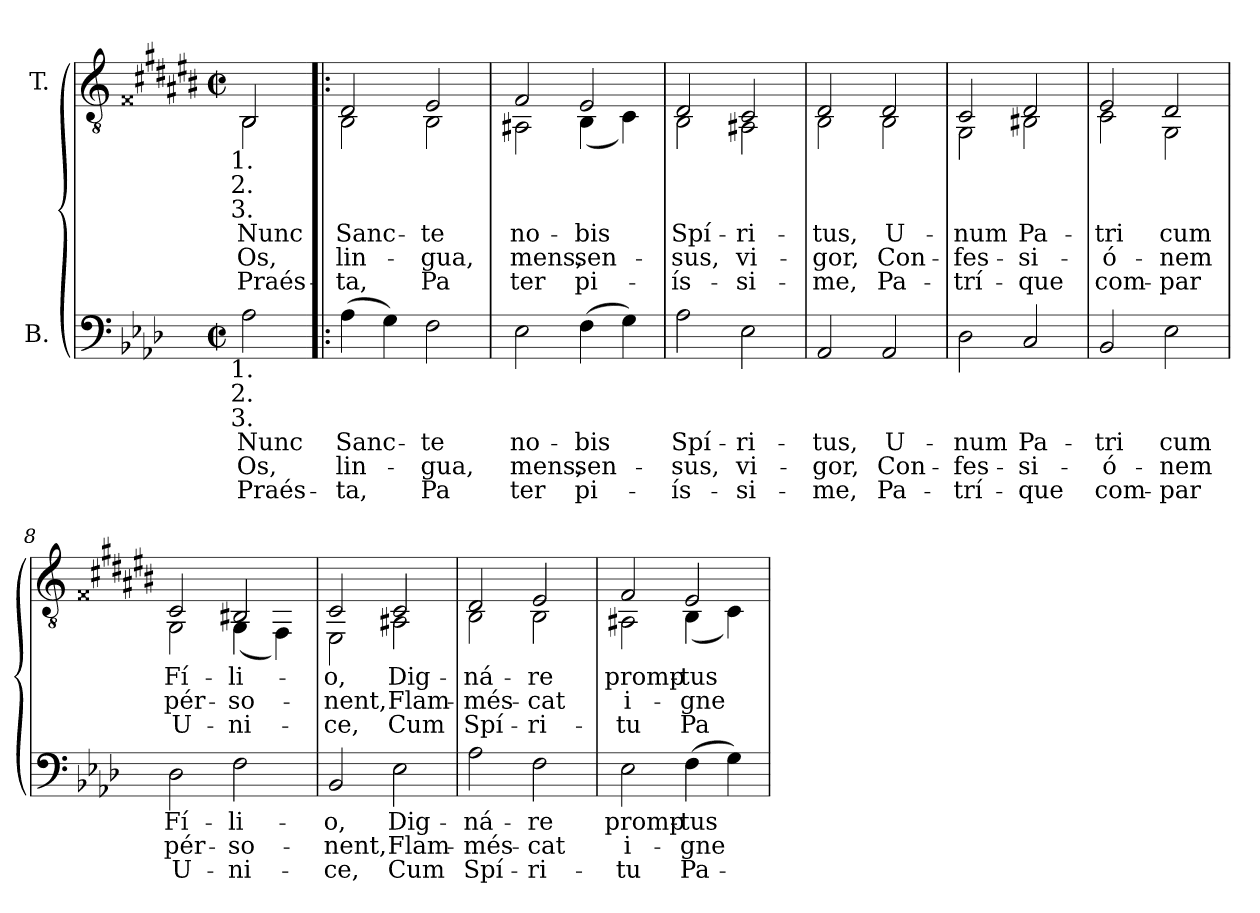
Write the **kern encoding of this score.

**kern	**text	**text	**text	**kern	**text	**text	**text
*part2	*part2	*part2	*part2	*part1	*part1	*part1	*part1
*staff2	*staff2	*staff2	*staff2	*staff1	*staff1	*staff1	*staff1
*I"B.	*	*	*	*I"T.	*	*	*
!!LO:PB:g=z
*clefF4	*	*	*	*clefGv2	*	*	*
*	*	*	*	*ITrd2c3	*	*	*
*k[b-e-a-d-]	*	*	*	*k[f##c#g#d#a#e#b#]	*	*	*
*A-:	*	*	*	*G#:	*	*	*
*M2/2	*	*	*	*M2/2	*	*	*
*met(c|)	*	*	*	*met(c|)	*	*	*
*MM132	*	*	*	*MM132	*	*	*
=1	=1	=1	=1	=1	=1	=1	=1
!	!LO:LY:b:color=#000000	!LO:LY:b:color=#000000	!LO:LY:b:color=#000000	!	!	!	!
*	*	*	*	*^	*	*	*
!	!	!	!	!LO:TX:b:cj:t=1.	!	!	!	!
!	!	!	!	!LO:TX:b:cj:t=2.	!	!	!	!
!	!	!	!	!LO:TX:b:cj:t=3.	!	!	!	!
!LO:TX:b:cj:t=1.	!	!	!	!	!	!	!	!
!LO:TX:b:cj:t=2.	!	!	!	!	!	!	!	!
!LO:TX:b:cj:t=3.	!	!	!	!	!	!	!	!
!	!	!	!	!	!	!LO:LY:b:color=#000000	!LO:LY:b:color=#000000	!LO:LY:b:color=#000000
2A-i\	Nunc	Os,	Praés-	2GG#i/	2GG#i\	Nunc	Os,	Praés-
=2!|:	=2!|:	=2!|:	=2!|:	=2!|:	=2!|:	=2!|:	=2!|:	=2!|:
!	!LO:LY:b:color=#000000	!LO:LY:b:color=#000000	!LO:LY:b:color=#000000	!	!	!	!	!
!	!	!	!	!	!	!LO:LY:b:color=#000000	!LO:LY:b:color=#000000	!LO:LY:b:color=#000000
(4A-i\	Sanc-	lin-	-ta,	2BB#i/	2GG#i\	Sanc-	lin-	-ta,
4Gi\)	.	.	.	.	.	.	.	.
!	!LO:LY:b:color=#000000	!LO:LY:b:color=#000000	!LO:LY:b:color=#000000	!	!	!	!	!
!	!	!	!	!	!	!LO:LY:b:color=#000000	!LO:LY:b:color=#000000	!LO:LY:b:color=#000000
2Fi\	-te	-gua,	Pa	2C#i/	2GG#i\	-te	-gua,	Pa
=3	=3	=3	=3	=3	=3	=3	=3	=3
!	!LO:LY:b:color=#000000	!LO:LY:b:color=#000000	!LO:LY:b:color=#000000	!	!	!	!	!
!	!	!	!	!	!	!LO:LY:b:color=#000000	!LO:LY:b:color=#000000	!LO:LY:b:color=#000000
2E-i\	no-	mens,	ter	2D#i/	2FF##i\	no-	mens,	ter
!	!LO:LY:b:color=#000000	!LO:LY:b:color=#000000	!LO:LY:b:color=#000000	!	!	!	!	!
!	!	!	!	!	!	!LO:LY:b:color=#000000	!LO:LY:b:color=#000000	!LO:LY:b:color=#000000
(4Fi\	-bis	sen-	pi-	2C#i/	(4GG#i\	-bis	sen-	pi-
4Gi\)	.	.	.	.	4AA#i\)	.	.	.
=4	=4	=4	=4	=4	=4	=4	=4	=4
!	!LO:LY:b:color=#000000	!LO:LY:b:color=#000000	!LO:LY:b:color=#000000	!	!	!	!	!
!	!	!	!	!	!	!LO:LY:b:color=#000000	!LO:LY:b:color=#000000	!LO:LY:b:color=#000000
2A-i\	Spí-	-sus,	-ís-	2BB#i/	2GG#i\	Spí-	-sus,	-ís-
!	!LO:LY:b:color=#000000	!LO:LY:b:color=#000000	!LO:LY:b:color=#000000	!	!	!	!	!
!	!	!	!	!	!	!LO:LY:b:color=#000000	!LO:LY:b:color=#000000	!LO:LY:b:color=#000000
2E-i\	-ri-	vi-	-si-	2AA#i/	2FF##i\	-ri-	vi-	-si-
=5	=5	=5	=5	=5	=5	=5	=5	=5
!	!LO:LY:b:color=#000000	!LO:LY:b:color=#000000	!LO:LY:b:color=#000000	!	!	!	!	!
!	!	!	!	!	!	!LO:LY:b:color=#000000	!LO:LY:b:color=#000000	!LO:LY:b:color=#000000
2AA-i/	-tus,	-gor,	-me,	2BB#i/	2GG#i\	-tus,	-gor,	-me,
!	!LO:LY:b:color=#000000	!LO:LY:b:color=#000000	!LO:LY:b:color=#000000	!	!	!	!	!
!	!	!	!	!	!	!LO:LY:b:color=#000000	!LO:LY:b:color=#000000	!LO:LY:b:color=#000000
2AA-i/	U-	Con-	Pa-	2BB#i/	2GG#i\	U-	Con-	Pa-
=6	=6	=6	=6	=6	=6	=6	=6	=6
!	!LO:LY:b:color=#000000	!LO:LY:b:color=#000000	!LO:LY:b:color=#000000	!	!	!	!	!
!	!	!	!	!	!	!LO:LY:b:color=#000000	!LO:LY:b:color=#000000	!LO:LY:b:color=#000000
2D-i\	-num	-fes-	-trí-	2AA#i/	2EE#i\	-num	-fes-	-trí-
!	!LO:LY:b:color=#000000	!LO:LY:b:color=#000000	!LO:LY:b:color=#000000	!	!	!	!	!
!	!	!	!	!	!	!LO:LY:b:color=#000000	!LO:LY:b:color=#000000	!LO:LY:b:color=#000000
2Ci/	Pa-	-si-	-que	2BB#i/	2GG##Xi\	Pa-	-si-	-que
=7	=7	=7	=7	=7	=7	=7	=7	=7
!	!LO:LY:b:color=#000000	!LO:LY:b:color=#000000	!LO:LY:b:color=#000000	!	!	!	!	!
!	!	!	!	!	!	!LO:LY:b:color=#000000	!LO:LY:b:color=#000000	!LO:LY:b:color=#000000
2BB-i/	-tri	-ó-	com-	2C#i/	2AA#i\	-tri	-ó-	com-
!	!LO:LY:b:color=#000000	!LO:LY:b:color=#000000	!LO:LY:b:color=#000000	!	!	!	!	!
!	!	!	!	!	!	!LO:LY:b:color=#000000	!LO:LY:b:color=#000000	!LO:LY:b:color=#000000
2E-i\	cum	-nem	-par	2BB#i/	2EE#i\	cum	-nem	-par
!!LO:LB:g=z	!!
=8	=8	=8	=8	=8	=8	=8	=8	=8
!	!LO:LY:b:color=#000000	!LO:LY:b:color=#000000	!LO:LY:b:color=#000000	!	!	!	!	!
!	!	!	!	!	!	!LO:LY:b:color=#000000	!LO:LY:b:color=#000000	!LO:LY:b:color=#000000
2D-i\	Fí-	pér-	U-	2AA#i/	2EE#i\	Fí-	pér-	U-
!	!LO:LY:b:color=#000000	!LO:LY:b:color=#000000	!LO:LY:b:color=#000000	!	!	!	!	!
!	!	!	!	!	!	!LO:LY:b:color=#000000	!LO:LY:b:color=#000000	!LO:LY:b:color=#000000
2Fi\	-li-	-so-	-ni-	2GG##Xi/	(4EE#i\	-li-	-so-	-ni-
.	.	.	.	.	4DD#i\)	.	.	.
=9	=9	=9	=9	=9	=9	=9	=9	=9
!	!LO:LY:b:color=#000000	!LO:LY:b:color=#000000	!LO:LY:b:color=#000000	!	!	!	!	!
!	!	!	!	!	!	!LO:LY:b:color=#000000	!LO:LY:b:color=#000000	!LO:LY:b:color=#000000
2BB-i/	-o,	-nent,	-ce,	2AA#i/	2CC#i\	-o,	-nent,	-ce,
!	!LO:LY:b:color=#000000	!LO:LY:b:color=#000000	!LO:LY:b:color=#000000	!	!	!	!	!
!	!	!	!	!	!	!LO:LY:b:color=#000000	!LO:LY:b:color=#000000	!LO:LY:b:color=#000000
2E-i\	Dig-	Flam-	Cum	2AA#i/	2FF##i\	Dig-	Flam-	Cum
=10	=10	=10	=10	=10	=10	=10	=10	=10
!	!LO:LY:b:color=#000000	!LO:LY:b:color=#000000	!LO:LY:b:color=#000000	!	!	!	!	!
!	!	!	!	!	!	!LO:LY:b:color=#000000	!LO:LY:b:color=#000000	!LO:LY:b:color=#000000
2A-i\	-ná-	-més-	Spí-	2BB#i/	2GG#i\	-ná-	-més-	Spí-
!	!LO:LY:b:color=#000000	!LO:LY:b:color=#000000	!LO:LY:b:color=#000000	!	!	!	!	!
!	!	!	!	!	!	!LO:LY:b:color=#000000	!LO:LY:b:color=#000000	!LO:LY:b:color=#000000
2Fi\	-re	-cat	-ri-	2C#i/	2GG#i\	-re	-cat	-ri-
=11	=11	=11	=11	=11	=11	=11	=11	=11
!	!LO:LY:b:color=#000000	!LO:LY:b:color=#000000	!LO:LY:b:color=#000000	!	!	!	!	!
!	!	!	!	!	!	!LO:LY:b:color=#000000	!LO:LY:b:color=#000000	!LO:LY:b:color=#000000
2E-i\	promp-	i-	-tu	2D#i/	2FF##i\	promp-	i-	-tu
!	!LO:LY:b:color=#000000	!LO:LY:b:color=#000000	!LO:LY:b:color=#000000	!	!	!	!	!
!	!	!	!	!	!	!LO:LY:b:color=#000000	!LO:LY:b:color=#000000	!LO:LY:b:color=#000000
(4Fi\	-tus	-gne	Pa-	2C#i/	(4GG#i\	-tus	-gne	Pa-
4Gi\)	.	.	.	.	4AA#i\)	.	.	.
*	*	*	*	*v	*v	*	*	*
=	=	=	=	=	=	=	=
*-	*-	*-	*-	*-	*-	*-	*-
